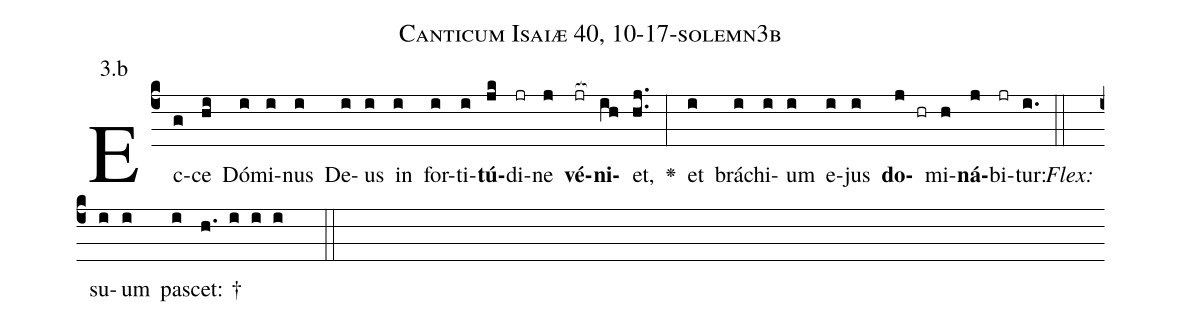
name: Canticum Isaiæ 40, 10-17-solemn3b;
annotation: 3.b;
%%
(c4)Ec(g)ce(hi) Dó(i)mi(i)nus(i) De(i)us(i) in(i) for(i)ti(i)<b>tú</b>(jk)di(jr)ne(j) <b>vé</b>(jr[ocb:1{])<b>ni</b>(ih[ocb:0}])et,(hj..) <v>\greheightstar</v>(:) et(i) brá(i)chi(i)um(i) e(i)jus(i) <b>do</b>(j hr)mi(h)<b>ná</b>(j)bi(jr)tur:(i.) (::)
<i>Flex:</i>()  su(i)um(i) pa(i)scet: †(h. i i i  ::)

%E(i) u(i) o(j) u(h) a(j) e.(i.) (::)
